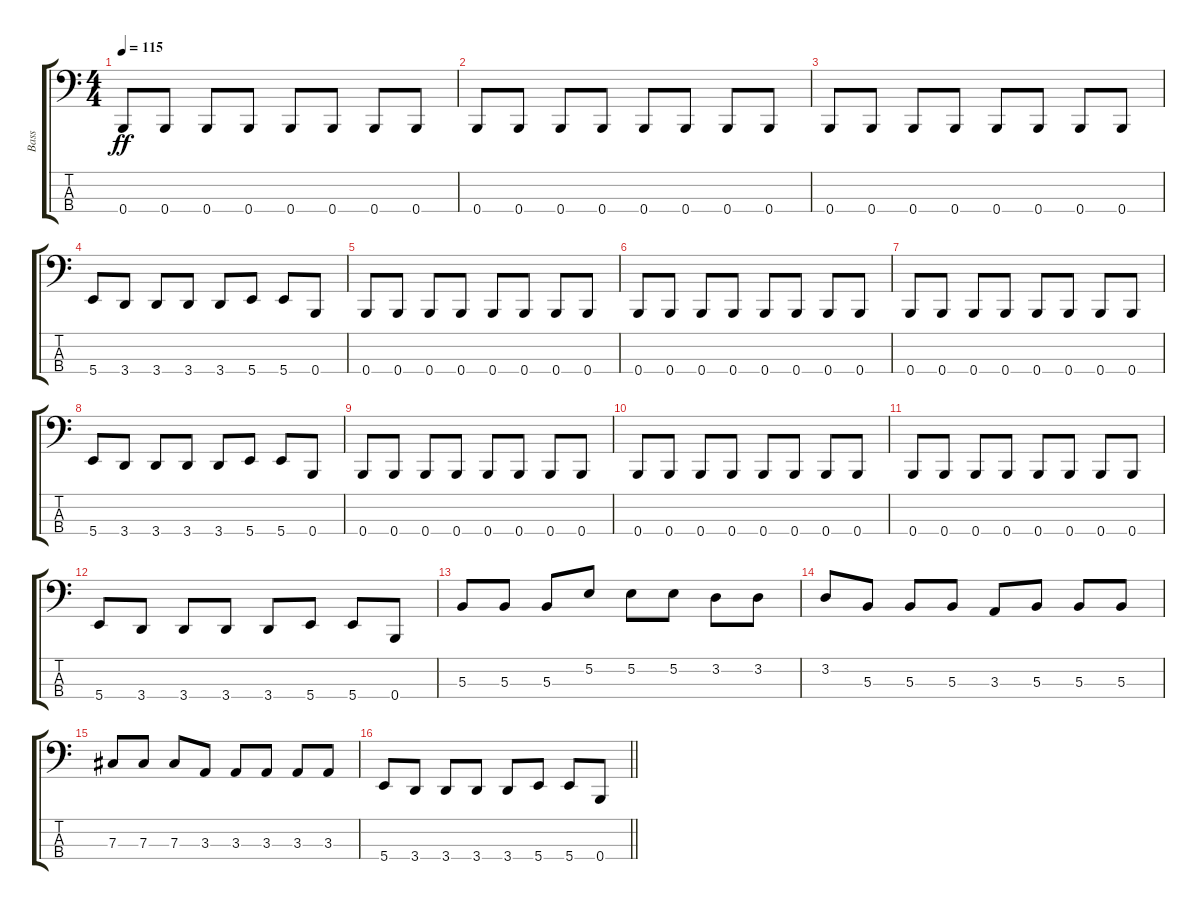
\track ("Bass" "Bass") {instrument electricbasspick}
\staff {score tabs}
\tuning (E2 B1 Gb1 B0) {hide}
\ts (4 4)
\tempo 115
\clef f4
\ks c
0.4.8{dy ff} 0.4.8 0.4.8 0.4.8 0.4.8 0.4.8 0.4.8 0.4.8 |
0.4.8 0.4.8 0.4.8 0.4.8 0.4.8 0.4.8 0.4.8 0.4.8 |
0.4.8 0.4.8 0.4.8 0.4.8 0.4.8 0.4.8 0.4.8 0.4.8 |
5.4.8 3.4.8 3.4.8 3.4.8 3.4.8 5.4.8 5.4.8 0.4.8 |
0.4.8 0.4.8 0.4.8 0.4.8 0.4.8 0.4.8 0.4.8 0.4.8 |
0.4.8 0.4.8 0.4.8 0.4.8 0.4.8 0.4.8 0.4.8 0.4.8 |
0.4.8 0.4.8 0.4.8 0.4.8 0.4.8 0.4.8 0.4.8 0.4.8 |
5.4.8 3.4.8 3.4.8 3.4.8 3.4.8 5.4.8 5.4.8 0.4.8 |
0.4.8 0.4.8 0.4.8 0.4.8 0.4.8 0.4.8 0.4.8 0.4.8 |
0.4.8 0.4.8 0.4.8 0.4.8 0.4.8 0.4.8 0.4.8 0.4.8 |
0.4.8 0.4.8 0.4.8 0.4.8 0.4.8 0.4.8 0.4.8 0.4.8 |
5.4.8 3.4.8 3.4.8 3.4.8 3.4.8 5.4.8 5.4.8 0.4.8 |
5.3.8 5.3.8 5.3.8 5.2.8 5.2.8 5.2.8 3.2.8 3.2.8 |
3.2.8 5.3.8 5.3.8 5.3.8 3.3.8 5.3.8 5.3.8 5.3.8 |
7.3.8 7.3.8 7.3.8 3.3.8 3.3.8 3.3.8 3.3.8 3.3.8 |
\barLineRight lightlight
5.4.8 3.4.8 3.4.8 3.4.8 3.4.8 5.4.8 5.4.8 0.4.8
